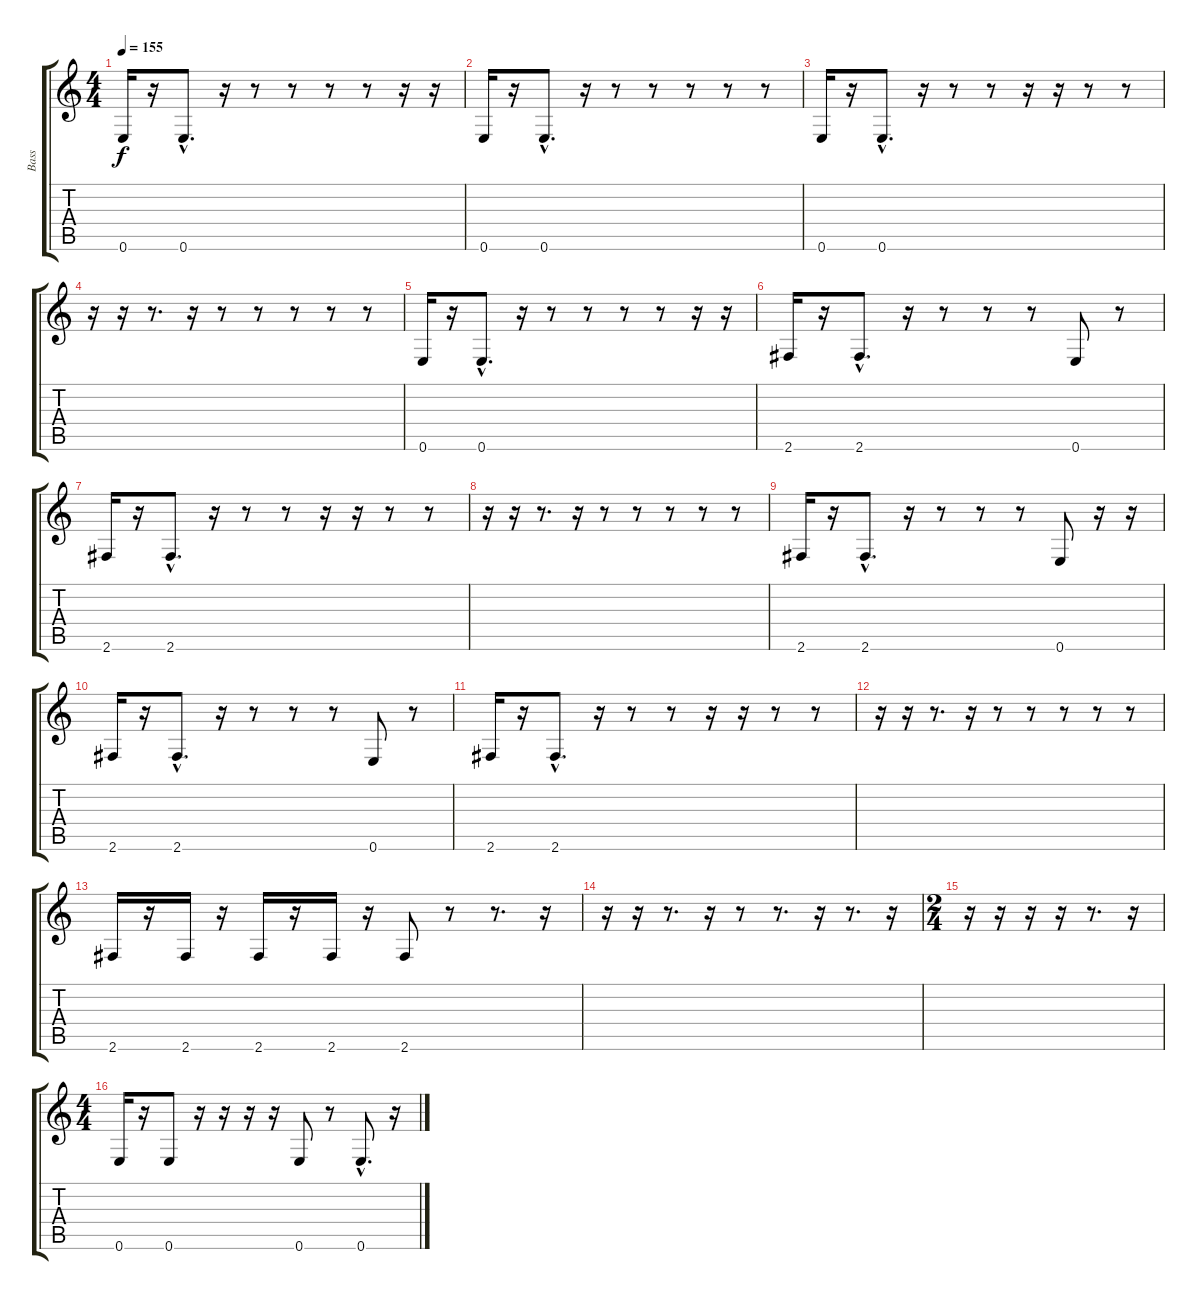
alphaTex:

\track ("Bass" "Bass") {instrument electricbassfinger}
\staff {score tabs}
\tuning (E4 B3 G3 D3 A2 E2) {hide}
\ts (4 4)
\tempo 155
\clef g2
\ks c
0.6.16{dy f} r.16 0.6{hac}.8{d} r.16 r.8 r.8 r.8 r.8 r.16 r.16 |
0.6.16 r.16 0.6{hac}.8{d} r.16 r.8 r.8 r.8 r.8 r.8 |
0.6.16 r.16 0.6{hac}.8{d} r.16 r.8 r.8 r.16 r.16 r.8 r.8 |
r.16 r.16 r.8{d} r.16 r.8 r.8 r.8 r.8 r.8 |
0.6.16 r.16 0.6{hac}.8{d} r.16 r.8 r.8 r.8 r.8 r.16 r.16 |
2.6.16 r.16 2.6{hac}.8{d} r.16 r.8 r.8 r.8 0.6.8 r.8 |
2.6.16 r.16 2.6{hac}.8{d} r.16 r.8 r.8 r.16 r.16 r.8 r.8 |
r.16 r.16 r.8{d} r.16 r.8 r.8 r.8 r.8 r.8 |
2.6.16 r.16 2.6{hac}.8{d} r.16 r.8 r.8 r.8 0.6.8 r.16 r.16 |
2.6.16 r.16 2.6{hac}.8{d} r.16 r.8 r.8 r.8 0.6.8 r.8 |
2.6.16 r.16 2.6{hac}.8{d} r.16 r.8 r.8 r.16 r.16 r.8 r.8 |
r.16 r.16 r.8{d} r.16 r.8 r.8 r.8 r.8 r.8 |
2.6.16 r.16 2.6.16 r.16 2.6.16 r.16 2.6.16 r.16 2.6.8 r.8 r.8{d} r.16 |
r.16 r.16 r.8{d} r.16 r.8 r.8{d} r.16 r.8{d} r.16 |
\ts (2 4)
r.16 r.16 r.16 r.16 r.8{d} r.16 |
\ts (4 4)
0.6.16 r.16 0.6.8 r.16 r.16 r.16 r.16 0.6.8 r.8 0.6{hac}.8{d} r.16
